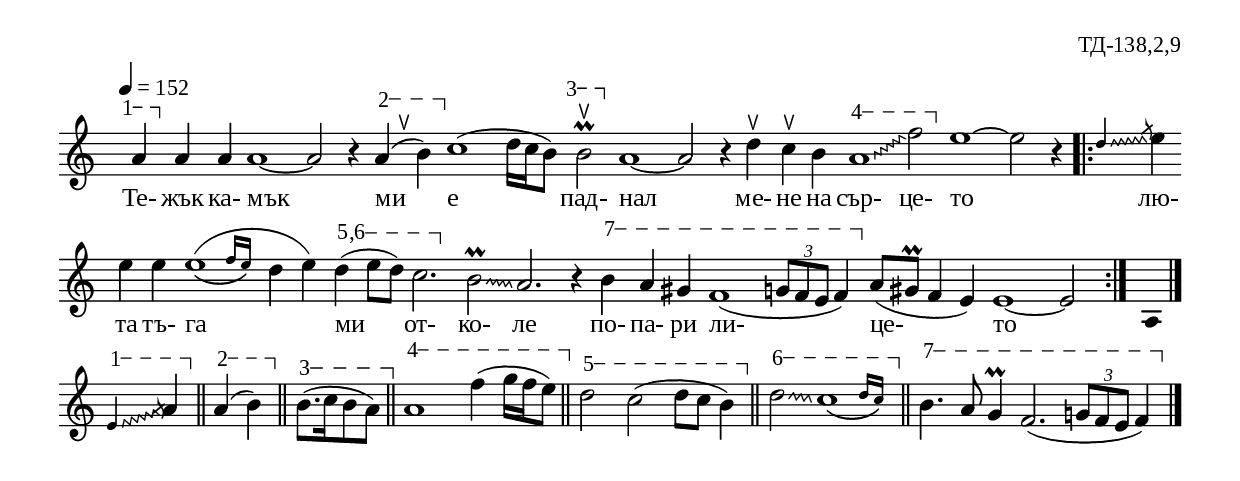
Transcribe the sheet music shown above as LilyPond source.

%{
TDG_138_2_09
%}

\include "td-preamble.ly"

\score {
\relative c'' {
\tempo 4 = 152
%\time 5/16
\cadenzaOn
\override Glissando #'style = #'zigzag
\phrasingSlurDown
\varA
s4\startTextSpan a4\stopTextSpan 
a a a1~ a2 r4 \bar ""
\varB
a\startTextSpan( s^\ltoe b\stopTextSpan) 
c1( d16[ c b8]) 
\varC
s4\startTextSpan b2\stopTextSpan\prall^\ltoe 
a1~ a2 r4 d^\ltoe c^\ltoe b
\bar ""
\varD
a1\startTextSpan\glissando f'2\stopTextSpan 
e1~ e2 r4 
\bar "|:"
\noteFi \grace {\stdB d8\glissando \stdE } e4 \bar "" e e \bar ""
\afterGrace e1(\( { f16[ e]\) } d4 e) \bar ""
\varEF
d\startTextSpan( e8[ d]) c2.\stopTextSpan 
\noteFi b2\prall\glissando a2. r4
\bar ""
\varG
b4\startTextSpan a gis f1( \times 2/3 { g8[ f e] } f4\stopTextSpan) \bar ""
a8[( gis\prall] f4 e) e1~ e2
\bar ":|"
s4 \fixB a, \fixC
 \bar "|." 
%s16 \clef treble
\break
\varA
\noteFi \grace { \stdB e'8\startTextSpan\glissando \stdE } 
a4\stopTextSpan \bar "||"
\varB
a\startTextSpan( b\stopTextSpan) \bar "||"
\varC
b8.\startTextSpan[( c16 b8 a\stopTextSpan]) \bar "||"
\varD
a1\startTextSpan f'4( g16[ f e8\stopTextSpan]) \bar "||" 
\varE
d2\startTextSpan c2( d8[ c] b4\stopTextSpan) \bar "||"
\varF
d2\startTextSpan\glissando \afterGrace c1\( { d16[ c\stopTextSpan ]\) } \bar "||"
\varG
b4.\startTextSpan a8 gis4\prall f2.( \times 2/3 { g8[ f e] } f4\stopTextSpan) 
 \bar "|."  
}
\addlyrics { Те- жък ка- мък ми е пад- нал ме- не на сър- це- то 
лю- та тъ- га ми от- ко- ле по- па- ри ли- це- то }
%
\layout {
     \context { 
	    \Staff \remove "Time_signature_engraver" } 
  indent = #0
  line-width = 190\mm
  ragged-right=##f
}
%
\midi { 
	\context {
		\Score
		tempoWholesPerMinute = #(ly:make-moment 152 4)
		}
	}
}
%
\header{
  opus = "ТД-138,2,9"
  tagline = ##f
}


